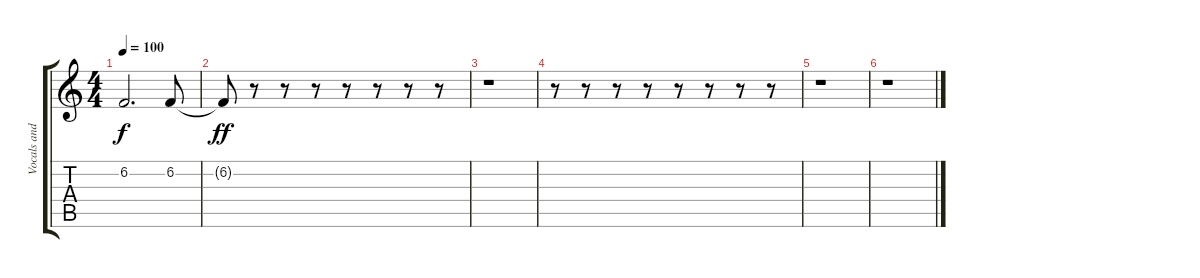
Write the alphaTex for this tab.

\track ("Vocals and Backup Vocals" "Vocals and") {instrument violin}
\staff {score tabs}
\tuning (E4 B3 G3 D3 A2 E2) {hide}
\ts (4 4)
\tempo 100
\clef g2
\ks c
6.2{t}.2{d dy f} 6.2.8 |
6.2{t}.8{dy ff} r.8 r.8 r.8 r.8 r.8 r.8 r.8 |
r.1 |
r.8 r.8 r.8 r.8 r.8 r.8 r.8 r.8 |
r.1 |
r.1
